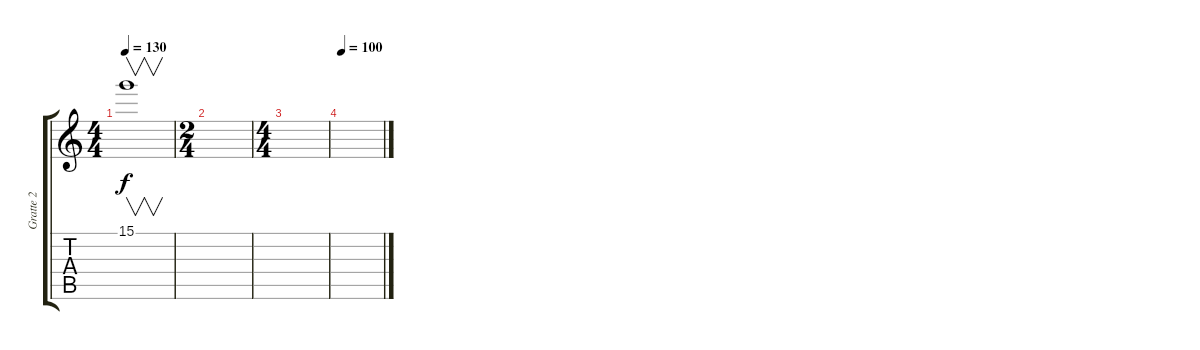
\track ("Gratte 2" "Gratte 2") {instrument overdrivenguitar}
\staff {score tabs}
\tuning (E4 B3 G3 D3 A2 E2) {hide}
\ts (4 4)
\tempo 130
\clef g2
\ks c
15.1.1{v dy f} |
\ts (2 4)
|
\ts (4 4)
|
\tempo 100
